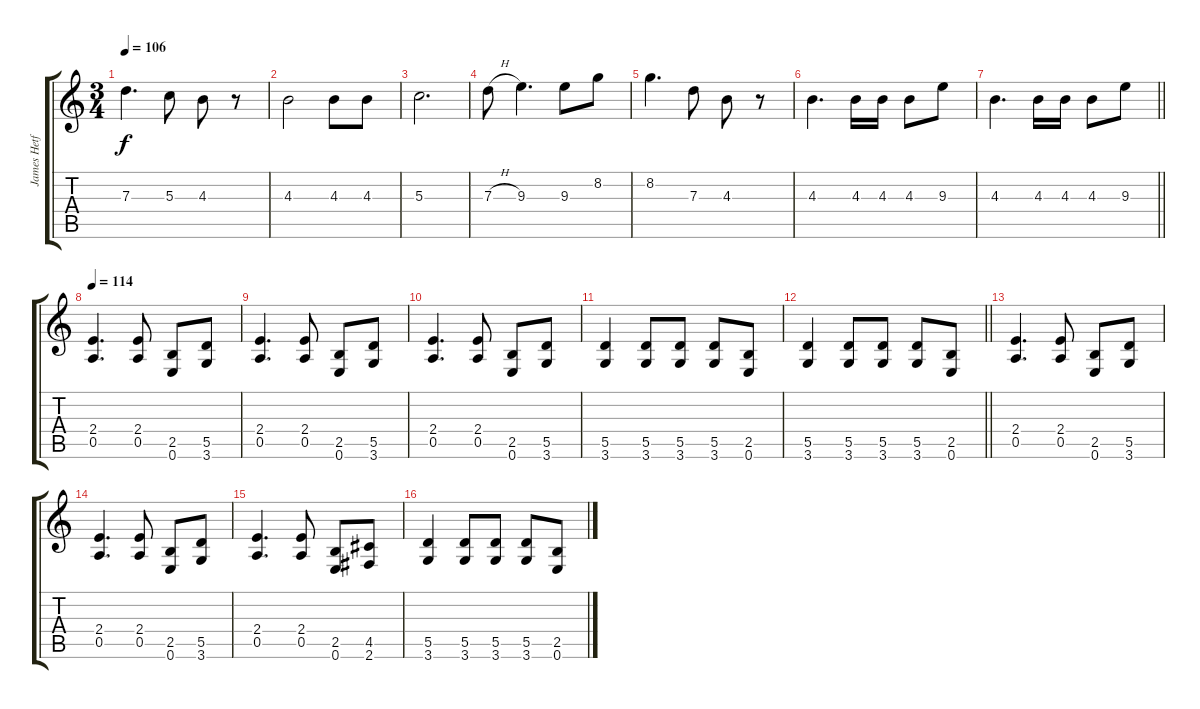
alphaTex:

\track ("James Hetfield" "James Hetf") {instrument distortionguitar}
\staff {score tabs}
\tuning (E4 B3 G3 D3 A2 E2) {hide}
\ts (3 4)
\tempo 106
\clef g2
\ks c
7.3.4{d dy f} 5.3.8 4.3.8 r.8 |
4.3.2 4.3.8 4.3.8 |
5.3.2{d} |
7.3{h}.8 9.3.4{d} 9.3.8 8.2.8 |
8.2.4{d} 7.3.8 4.3.8 r.8 |
4.3.4{d} 4.3.16 4.3.16 4.3.8 9.3.8 |
\barLineRight lightlight
4.3.4{d} 4.3.16 4.3.16 4.3.8 9.3.8 |
\tempo 114
(2.4 0.5).4{d} (2.4 0.5).8 (2.5 0.6).8 (5.5 3.6).8 |
(2.4 0.5).4{d} (2.4 0.5).8 (2.5 0.6).8 (5.5 3.6).8 |
(2.4 0.5).4{d} (2.4 0.5).8 (2.5 0.6).8 (5.5 3.6).8 |
(5.5 3.6).4 (5.5 3.6).8 (5.5 3.6).8 (5.5 3.6).8 (2.5 0.6).8 |
\barLineRight lightlight
(5.5 3.6).4 (5.5 3.6).8 (5.5 3.6).8 (5.5 3.6).8 (2.5 0.6).8 |
(2.4 0.5).4{d} (2.4 0.5).8 (2.5 0.6).8 (5.5 3.6).8 |
(2.4 0.5).4{d} (2.4 0.5).8 (2.5 0.6).8 (5.5 3.6).8 |
(2.4 0.5).4{d} (2.4 0.5).8 (2.5 0.6).8 (4.5 2.6).8 |
(5.5 3.6).4 (5.5 3.6).8 (5.5 3.6).8 (5.5 3.6).8 (2.5 0.6).8
